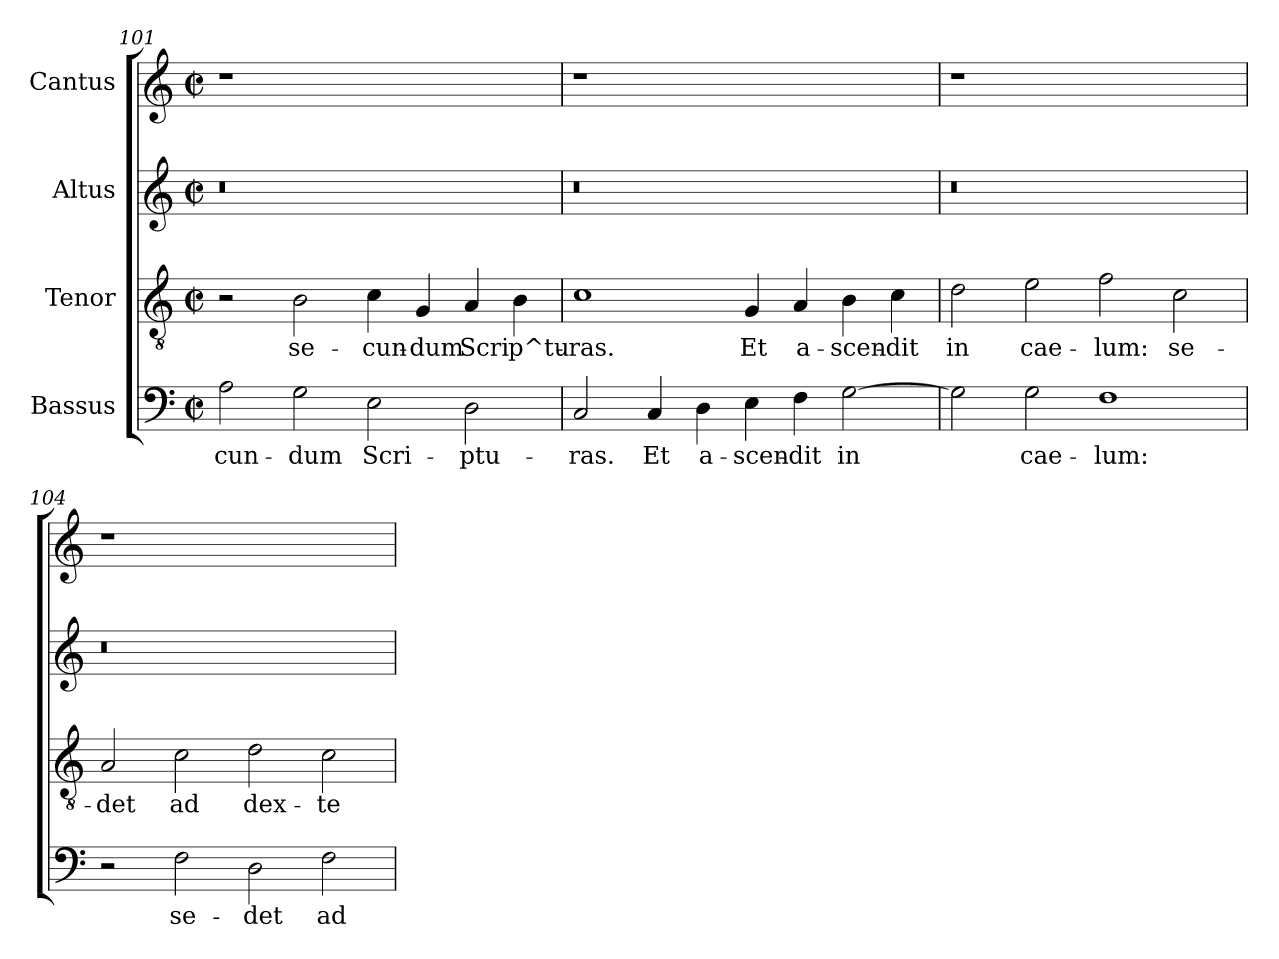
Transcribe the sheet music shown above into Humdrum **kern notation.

**kern	**text	**kern	**text	**kern	**kern
*part4	*part4	*part3	*part3	*part2	*part1
*staff4	*staff4	*staff3	*staff3	*staff2	*staff1
*I"Bassus	*	*I"Tenor	*	*I"Altus	*I"Cantus
*clefF4	*	*clefGv2	*	*clefG2	*clefG2
*k[]	*	*k[]	*	*k[]	*k[]
*C:	*	*C:	*	*C:	*C:
*M2/2	*	*M2/2	*	*M2/2	*M2/2
*met(c|)	*	*met(c|)	*	*met(c|)	*met(c|)
=101	=101	=101	=101	=101	=101
!	!LO:LY:b:cj	!	!	!	!
2A\	-cun-	2r	.	0r	1r
!	!LO:LY:b:cj	!	!LO:LY:b	!	!
2G\	-dum	2B\	se-	.	.
!	!LO:LY:b:cj	!	!LO:LY:b	!	!
2E\	Scri-	4c\	-cun-	.	1ryy
!	!	!	!LO:LY:b	!	!
.	.	4G/	-dum	.	.
!	!LO:LY:b:cj	!	!LO:LY:b	!	!
2D\	-ptu-	4A/	Scri	.	.
!	!	!	!LO:LY:b	!	!
.	.	4B\	p^tu-	.	.
!!LO:LB:g=z
=102	=102	=102	=102	=102	=102
!	!LO:LY:b:cj	!	!LO:LY:b	!	!
2C/	-ras.	1c	-ras.	0r	1r
!	!LO:LY:b:cj	!	!	!	!
4C/	Et	.	.	.	.
!	!LO:LY:b:cj	!	!	!	!
4D\	a-	.	.	.	.
!	!LO:LY:b:cj	!	!LO:LY:b	!	!
4E\	-scen-	4G/	Et	.	1ryy
!	!LO:LY:b:cj	!	!LO:LY:b	!	!
4F\	-dit	4A/	a-	.	.
!	!LO:LY:b:cj	!	!LO:LY:b	!	!
[>2G\	in	4B\	-scen-	.	.
!	!	!	!LO:LY:b	!	!
.	.	4c\	-dit	.	.
=103	=103	=103	=103	=103	=103
!	!LO:LY:b:cj	!	!LO:LY:b	!	!
2G\]	.	2d\	in	0r	1r
!	!LO:LY:b:cj	!	!LO:LY:b	!	!
2G\	cae-	2e\	cae-	.	.
!	!LO:LY:b:cj	!	!LO:LY:b	!	!
1F	-lum:	2f\	-lum:	.	1ryy
!	!	!	!LO:LY:b	!	!
.	.	2c\	se-	.	.
=104	=104	=104	=104	=104	=104
!	!	!	!LO:LY:b	!	!
2r	.	2A/	-det	0r	1r
!	!LO:LY:b:cj	!	!LO:LY:b	!	!
2F\	se-	2c\	ad	.	.
!	!LO:LY:b:cj	!	!LO:LY:b	!	!
2D\	-det	2d\	dex-	.	1ryy
!	!LO:LY:b:cj	!	!LO:LY:b	!	!
2F\	ad	2c\	-te-	.	.
=	=	=	=	=	=
*-	*-	*-	*-	*-	*-
